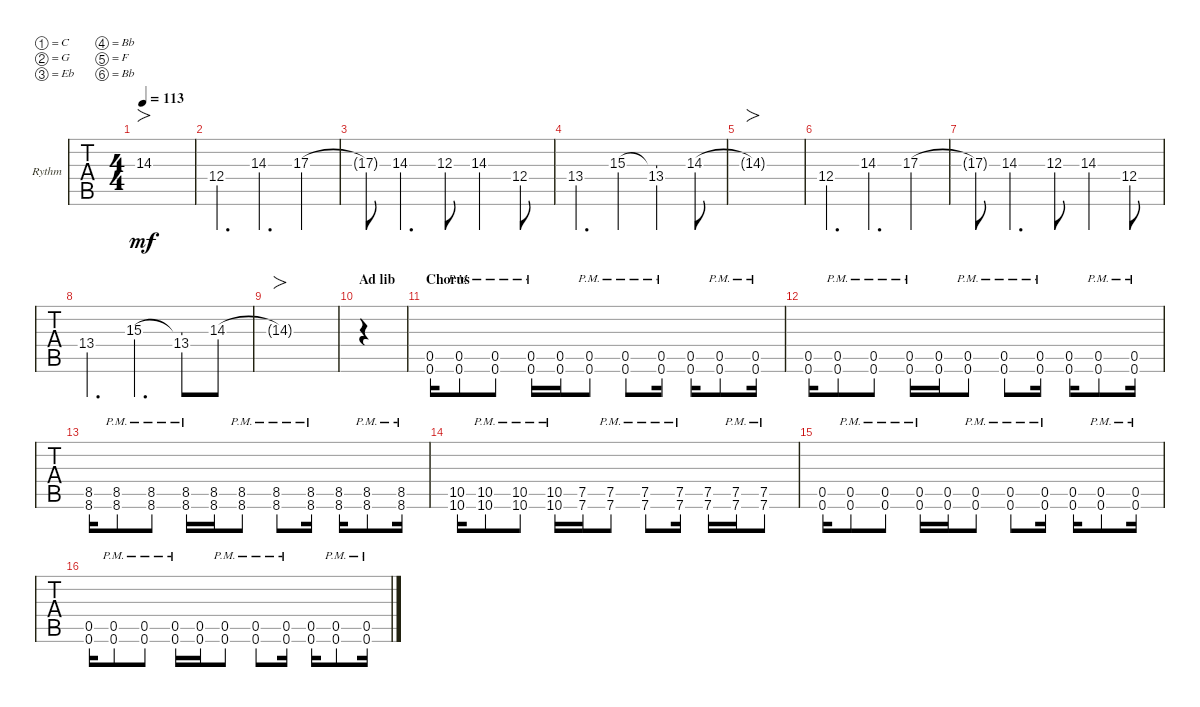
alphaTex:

\defaultSystemsLayout 4
\bracketExtendMode groupsimilarinstruments
\firstSystemTrackNameOrientation horizontal
\otherSystemsTrackNameOrientation horizontal
\track ("Rythm" "Rythm") {instrument distortionguitar}
\staff {tabs}
\tuning (C4 G3 Eb3 Bb2 F2 Bb1)
\ts (4 4)
\tempo 113
\clef g2
\ks c
14.3{t}.1{fo dy mf} |
12.4.4{d} 14.3.4{d} 17.3.4 |
17.3{t}.8 14.3.4{d} 12.3.8 14.3.4 12.4.8 |
13.4.4{d} 15.3.4 (15.3{t} 13.4).4 14.3.8 |
14.3{t}.1{fo} |
12.4.4{d} 14.3.4{d} 17.3.4 |
17.3{t}.8 14.3.4{d} 12.3.8 14.3.4 12.4.8 |
13.4.4{d} 15.3.4{d} (15.3{t} 13.4).8 14.3.8 |
14.3{t}.1{fo} |
\section ("" "Ad lib")
|
\section ("" "Chorus")
(0.6 0.5).16 (0.6{pm} 0.5{pm}).8 (0.6{pm} 0.5{pm}).8 (0.5{pm} 0.6{pm}).16 (0.5 0.6).16 (0.6{pm} 0.5{pm}).8 (0.6{pm} 0.5{pm}).8 (0.6{pm} 0.5{pm}).16 (0.6 0.5).16 (0.6{pm} 0.5{pm}).8 (0.5{pm} 0.6{pm}).16 |
(0.6 0.5).16 (0.6{pm} 0.5{pm}).8 (0.6{pm} 0.5{pm}).8 (0.5{pm} 0.6{pm}).16 (0.5 0.6).16 (0.6{pm} 0.5{pm}).8 (0.6{pm} 0.5{pm}).8 (0.6{pm} 0.5{pm}).16 (0.6 0.5).16 (0.6{pm} 0.5{pm}).8 (0.5{pm} 0.6{pm}).16 |
(8.6 8.5).16 (8.6{pm} 8.5{pm}).8 (8.6{pm} 8.5{pm}).8 (8.5{pm} 8.6{pm}).16 (8.5 8.6).16 (8.6{pm} 8.5{pm}).8 (8.6{pm} 8.5{pm}).8 (8.6{pm} 8.5{pm}).16 (8.6 8.5).16 (8.6{pm} 8.5{pm}).8 (8.5{pm} 8.6{pm}).16 |
(10.6 10.5).16 (10.6{pm} 10.5{pm}).8 (10.6{pm} 10.5{pm}).8 (10.6{pm} 10.5{pm}).16 (7.6 7.5).16 (7.6{pm} 7.5{pm}).8 (7.6{pm} 7.5{pm}).8 (7.6{pm} 7.5{pm}).16 (7.6 7.5).16 (7.6{pm} 7.5{pm}).16 (7.6{pm} 7.5{pm}).8 |
(0.6 0.5).16 (0.6{pm} 0.5{pm}).8 (0.6{pm} 0.5{pm}).8 (0.5{pm} 0.6{pm}).16 (0.5 0.6).16 (0.6{pm} 0.5{pm}).8 (0.6{pm} 0.5{pm}).8 (0.6{pm} 0.5{pm}).16 (0.6 0.5).16 (0.6{pm} 0.5{pm}).8 (0.5{pm} 0.6{pm}).16 |
(0.6 0.5).16 (0.6{pm} 0.5{pm}).8 (0.6{pm} 0.5{pm}).8 (0.5{pm} 0.6{pm}).16 (0.5 0.6).16 (0.6{pm} 0.5{pm}).8 (0.6{pm} 0.5{pm}).8 (0.6{pm} 0.5{pm}).16 (0.6 0.5).16 (0.6{pm} 0.5{pm}).8 (0.5{pm} 0.6{pm}).16
